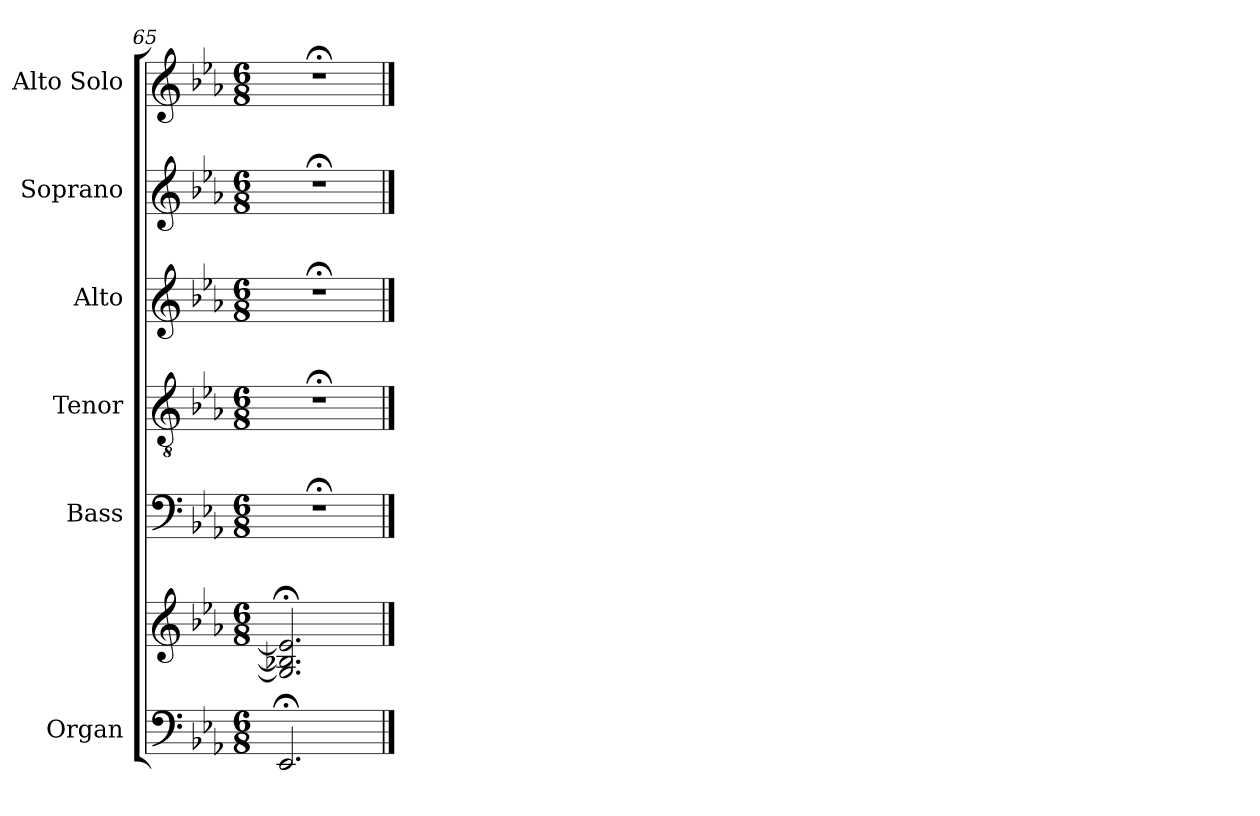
**kern	**kern	**kern	**kern	**kern	**kern	**kern
*part6	*part6	*part5	*part4	*part3	*part2	*part1
*staff7	*staff6	*staff5	*staff4	*staff3	*staff2	*staff1
*I"Organ	*	*I"Bass	*I"Tenor	*I"Alto	*I"Soprano	*I"Alto Solo
*	*	*I'B	*I'T	*I'A	*I'S	*I'A
*clefF4	*clefG2	*clefF4	*clefGv2	*clefG2	*clefG2	*clefG2
*k[b-e-a-]	*k[b-e-a-]	*k[b-e-a-]	*k[b-e-a-]	*k[b-e-a-]	*k[b-e-a-]	*k[b-e-a-]
*E-:	*E-:	*E-:	*E-:	*E-:	*E-:	*E-:
*M6/8	*M6/8	*M6/8	*M6/8	*M6/8	*M6/8	*M6/8
=65	=65	=65	=65	=65	=65	=65
*^	*^	*	*	*	*	*
*	*	*	*^	*	*	*	*	*
!	!	!	!	!	!LO:N:vis=1	!LO:N:vis=1	!LO:N:vis=1	!LO:N:vis=1	!LO:N:vis=1
2.EE-;/	2ryy	2.G/];< 2.B-X/];< 2.e-/];<	2.ryy	2.ryy	2.r;<	2.r;<	2.r;<	2.r;<	2.r;<
.	4ryy	.	.	.	.	.	.	.	.
*v	*v	*	*	*	*	*	*	*	*
*	*v	*v	*v	*	*	*	*	*
==	==	==	==	==	==	==
*-	*-	*-	*-	*-	*-	*-
